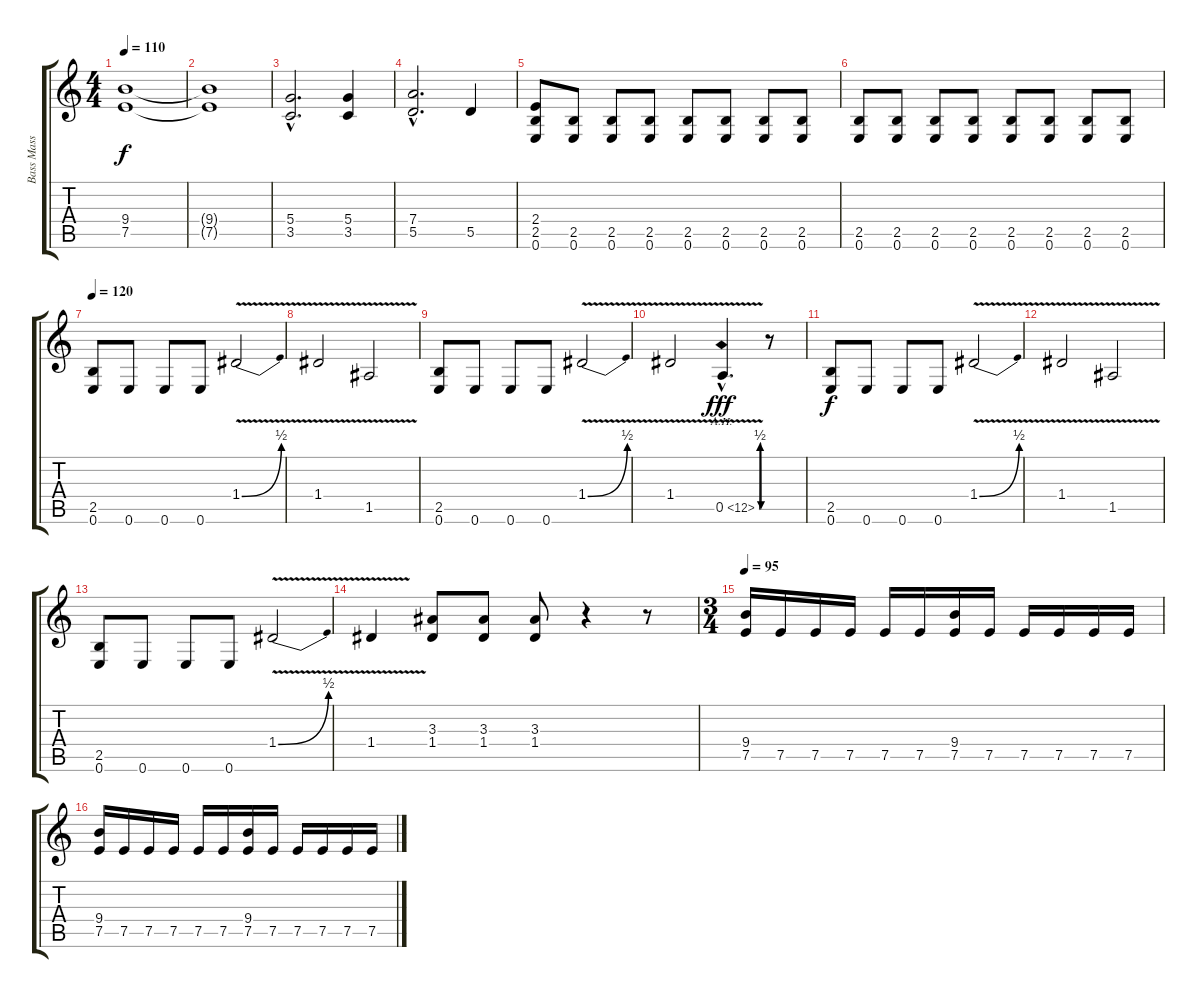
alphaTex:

\track ("Bass Mass" "Bass Mass") {instrument overdrivenguitar}
\staff {score tabs}
\tuning (E4 B3 G3 D3 A2 E2) {hide}
\ts (4 4)
\tempo 110
\clef g2
\ks c
(9.4 7.5).1{dy f} |
(9.4{t} 7.5{t}).1 |
(5.4{hac} 3.5{hac}).2{d} (5.4 3.5).4 |
(7.4{hac} 5.5{hac}).2{d} 5.5.4 |
(2.4 2.5 0.6).8 (2.5 0.6).8 (2.5 0.6).8 (2.5 0.6).8 (2.5 0.6).8 (2.5 0.6).8 (2.5 0.6).8 (2.5 0.6).8 |
(2.5 0.6).8 (2.5 0.6).8 (2.5 0.6).8 (2.5 0.6).8 (2.5 0.6).8 (2.5 0.6).8 (2.5 0.6).8 (2.5 0.6).8 |
\tempo 120
(2.5 0.6).8 0.6.8 0.6.8 0.6.8 1.4{be (bend 0 0 60 2) v}.2 |
1.4{v}.2 1.5{v}.2 |
(2.5 0.6).8 0.6.8 0.6.8 0.6.8 1.4{be (bend 0 0 60 2) v}.2 |
1.4{v}.2 0.5{be (custom 0 0 7 0 22 2 30 2 53 0 60 0) ah 12 v hac}.4{d dy fff instrument guitarharmonics} r.8 |
(2.5 0.6).8{dy f instrument overdrivenguitar} 0.6.8 0.6.8 0.6.8 1.4{be (bend 0 0 60 2) v}.2 |
1.4{v}.2 1.5{v}.2 |
(2.5 0.6).8 0.6.8 0.6.8 0.6.8 1.4{be (bend 0 0 60 2) v}.2 |
1.4{v}.4 (3.3 1.4).8 (3.3 1.4).8 (3.3 1.4).8 r.4 r.8 |
\ts (3 4)
\tempo 95
(9.4 7.5).16 7.5.16 7.5.16 7.5.16 7.5.16 7.5.16 (9.4 7.5).16 7.5.16 7.5.16 7.5.16 7.5.16 7.5.16 |
(9.4 7.5).16 7.5.16 7.5.16 7.5.16 7.5.16 7.5.16 (9.4 7.5).16 7.5.16 7.5.16 7.5.16 7.5.16 7.5.16
